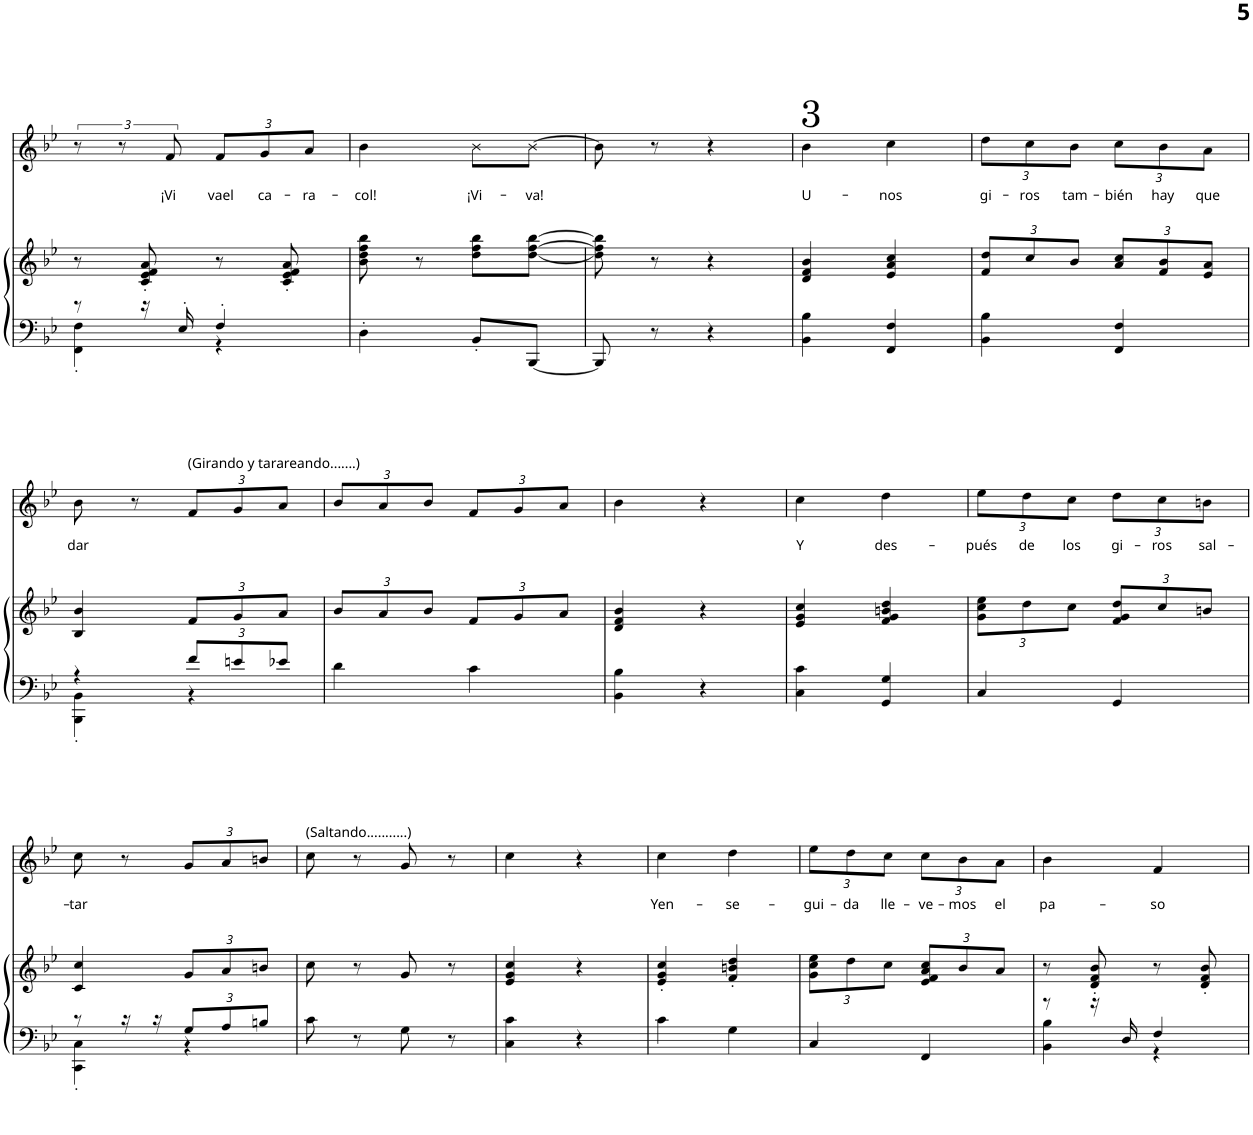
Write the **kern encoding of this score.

**kern	**kern	**kern	**text	**kern
*part3	*part3	*part2	*part2	*part1
*staff4	*staff3	*staff2	*staff2	*staff1
*I"Piano	*	*I"Trompeta	*	*I"Triángulo
*I'Pno	*	*I'Tpt	*	*I'Tri
!!LO:PB:g=z
*clefF4	*clefG2	*clefG2	*	*clefG2
*	*	*Trd1c2	*	*
*k[b-e-]	*k[b-e-]	*k[b-e-]	*	*k[b-e-]
*M2/4	*M2/4	*M2/4	*	*M2/4
=69	=69	=69	=69	=69
*^	*	*	*	*
8r	4FF\' 4F\'	8r	12r	.	2ryy
.	.	.	12r	.	.
16r	.	8c/' 8e-/' 8f/' 8a/'	.	.	.
!	!	!	!	!LO:LY:b	!
.	.	.	12f/	¡Vi	.
16E-'/	.	.	.	.	.
*	*	*	*Xbrackettup	*	*
!	!	!	!	!LO:LY:b	!
4F'/	4r	8r	12f/L	vael	.
!	!	!	!	!LO:LY:b	!
.	.	.	12g/	ca-	.
.	.	8c/' 8e-/' 8f/' 8a/'	.	.	.
!	!	!	!	!LO:LY:b	!
.	.	.	12a/J	-ra-	.
*v	*v	*	*	*	*
=70	=70	=70	=70	=70
!	!	!	!LO:LY:b	!
4D'\	8b-\ 8dd\ 8ff\ 8bb-\	4b-\	-col!	2ryy
.	8r	.	.	.
!	!	!	!LO:LY:b	!
8BB-'/L	8dd\ 8ff\ 8bb-\L	8b-\L	¡Vi-	.
!	!	!	!LO:LY:b	!
[8BBB-/J	[8dd\ [8ff\ [8bb-\J	[8b-\J	-va!	.
=71	=71	=71	=71	=71
8BBB-/]	8dd\] 8ff\] 8bb-\]	8b-\]	.	2ryy
8r	8r	8r	.	.
4r	4r	4r	.	.
=72	=72	=72	=72	=72
!	!	!LO:TX:a:t=3	!	!
!	!	!	!LO:LY:b	!
4BB-\ 4B-\	4d/ 4f/ 4b-/	4b-\	U-	2ryy
!	!	!	!LO:LY:b	!
4FF/ 4F/	4e-/ 4a/ 4cc/	4cc\	-nos	.
=73	=73	=73	=73	=73
*	*Xbrackettup	*	*	*
!	!	!	!LO:LY:b	!
4BB-\ 4B-\	12f/ 12dd/L	12dd\L	gi-	2ryy
!	!	!	!LO:LY:b	!
.	12cc/	12cc\	-ros	.
!	!	!	!LO:LY:b	!
.	12b-/J	12b-\J	tam-	.
!	!	!	!LO:LY:b	!
4FF/ 4F/	12a/ 12cc/L	12cc\L	-bién	.
!	!	!	!LO:LY:b	!
.	12f/ 12b-/	12b-\	hay	.
!	!	!	!LO:LY:b	!
.	12e-/ 12a/J	12a\J	que	.
!!LO:LB:g=z
=74	=74	=74	=74	=74
*^	*	*	*	*
!	!	!	!	!LO:LY:b	!
4r	4BBB-\' 4BB-\'	4B-/ 4b-/	8b-\	dar	2ryy
.	.	.	8r	.	.
*Xbrackettup	*	*	*	*	*
!	!	!	!LO:TX:a:t=(Girando y tarareando.......)	!	!
12f/L	4r	12f/L	12f/L	.	.
12en/	.	12g/	12g/	.	.
12e-X/J	.	12a/J	12a/J	.	.
*v	*v	*	*	*	*
=75	=75	=75	=75	=75
4d\	12b-/L	12b-/L	.	2ryy
.	12a/	12a/	.	.
.	12b-/J	12b-/J	.	.
4c\	12f/L	12f/L	.	.
.	12g/	12g/	.	.
.	12a/J	12a/J	.	.
=76	=76	=76	=76	=76
4BB-\ 4B-\	4d/ 4f/ 4b-/	4b-\	.	2ryy
4r	4r	4r	.	.
=77	=77	=77	=77	=77
!	!	!	!LO:LY:b	!
4C\ 4c\	4e-/ 4g/ 4cc/	4cc\	Y	2ryy
!	!	!	!LO:LY:b	!
4GG/ 4G/	4f/ 4g/ 4bn/ 4dd/	4dd\	des-	.
=78	=78	=78	=78	=78
!	!	!	!LO:LY:b	!
4C/	12g\ 12cc\ 12ee-\L	12ee-\L	-pués	2ryy
!	!	!	!LO:LY:b	!
.	12dd\	12dd\	de	.
!	!	!	!LO:LY:b	!
.	12cc\J	12cc\J	los	.
!	!	!	!LO:LY:b	!
4GG/	12f/ 12g/ 12dd/L	12dd\L	gi-	.
!	!	!	!LO:LY:b	!
.	12cc/	12cc\	-ros	.
!	!	!	!LO:LY:b	!
.	12bn/J	12bn\J	sal-	.
!!LO:LB:g=z
=79	=79	=79	=79	=79
*^	*	*	*	*
!	!	!	!	!LO:LY:b	!
8r	4CC\' 4C\'	4c/ 4cc/	8cc\	-tar	2ryy
16r	.	.	8r	.	.
16r	.	.	.	.	.
12G/L	4r	12g/L	12g/L	.	.
12A/	.	12a/	12a/	.	.
12Bn/J	.	12bn/J	12bn/J	.	.
*v	*v	*	*	*	*
=80	=80	=80	=80	=80
!	!	!LO:TX:a:t=(Saltando...........)	!	!
8c\	8cc\	8cc\	.	2ryy
8r	8r	8r	.	.
8G\	8g/	8g/	.	.
8r	8r	8r	.	.
=81	=81	=81	=81	=81
4C\ 4c\	4e-/ 4g/ 4cc/	4cc\	.	2ryy
4r	4r	4r	.	.
=82	=82	=82	=82	=82
!	!	!	!LO:LY:b	!
4c\	4e-/' 4g/' 4cc/'	4cc\	Yen-	2ryy
!	!	!	!LO:LY:b	!
4G\	4f/' 4bn/' 4dd/'	4dd\	-se-	.
=83	=83	=83	=83	=83
!	!	!	!LO:LY:b	!
4C/	12g\ 12cc\ 12ee-\L	12ee-\L	-gui-	2ryy
!	!	!	!LO:LY:b	!
.	12dd\	12dd\	-da	.
!	!	!	!LO:LY:b	!
.	12cc\J	12cc\J	lle-	.
!	!	!	!LO:LY:b	!
4FF/	12e-/ 12f/ 12a/ 12cc/L	12cc\L	-ve-	.
!	!	!	!LO:LY:b	!
.	12b-/	12b-\	-mos	.
!	!	!	!LO:LY:b	!
.	12a/J	12a\J	el	.
=84	=84	=84	=84	=84
*^	*	*	*	*
!	!	!	!	!LO:LY:b	!
8r	4BB-\ 4B-\	8r	4b-\	pa-	2ryy
16r	.	8d/' 8f/' 8b-/'	.	.	.
16D/	.	.	.	.	.
!	!	!	!	!LO:LY:b	!
4F/	4r	8r	4f/	-so	.
.	.	8d/' 8f/' 8b-/'	.	.	.
*v	*v	*	*	*	*
=	=	=	=	=
*-	*-	*-	*-	*-
